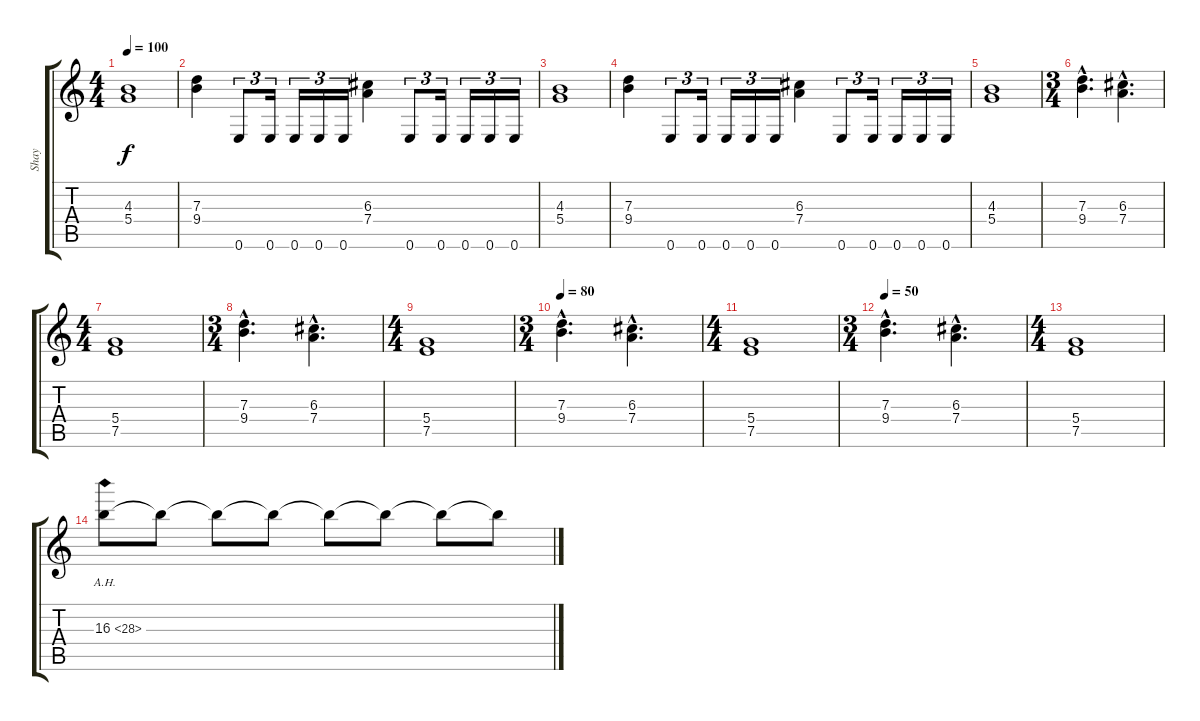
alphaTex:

\track ("Shay" "Shay") {instrument distortionguitar}
\staff {score tabs}
\tuning (E4 B3 G3 D3 A2 E2) {hide}
\ts (4 4)
\tempo 100
\clef g2
\ks c
(4.3 5.4).1{dy f} |
(7.3 9.4).4{instrument distortionguitar} 0.6.8{tu (3 2)} 0.6.16{tu (3 2)} 0.6.16{tu (3 2)} 0.6.16{tu (3 2)} 0.6.16{tu (3 2)} (6.3 7.4).4 0.6.8{tu (3 2)} 0.6.16{tu (3 2)} 0.6.16{tu (3 2)} 0.6.16{tu (3 2)} 0.6.16{tu (3 2)} |
(4.3 5.4).1 |
(7.3 9.4).4 0.6.8{tu (3 2)} 0.6.16{tu (3 2)} 0.6.16{tu (3 2)} 0.6.16{tu (3 2)} 0.6.16{tu (3 2)} (6.3 7.4).4 0.6.8{tu (3 2)} 0.6.16{tu (3 2)} 0.6.16{tu (3 2)} 0.6.16{tu (3 2)} 0.6.16{tu (3 2)} |
(4.3 5.4).1 |
\ts (3 4)
(7.3{hac} 9.4{hac}).4{d} (6.3{hac} 7.4{hac}).4{d} |
\ts (4 4)
(5.4 7.5).1 |
\ts (3 4)
(7.3{hac} 9.4{hac}).4{d} (6.3{hac} 7.4{hac}).4{d} |
\ts (4 4)
(5.4 7.5).1 |
\ts (3 4)
\tempo 80
(7.3{hac} 9.4{hac}).4{d} (6.3{hac} 7.4{hac}).4{d} |
\ts (4 4)
(5.4 7.5).1 |
\ts (3 4)
\tempo 50
(7.3{hac} 9.4{hac}).4{d} (6.3{hac} 7.4{hac}).4{d} |
\ts (4 4)
(5.4 7.5).1 |
16.3{ah 12}.8 16.3{t}.8 16.3{t}.8 16.3{t}.8 16.3{t}.8 16.3{t}.8 16.3{t}.8 16.3{t}.8
